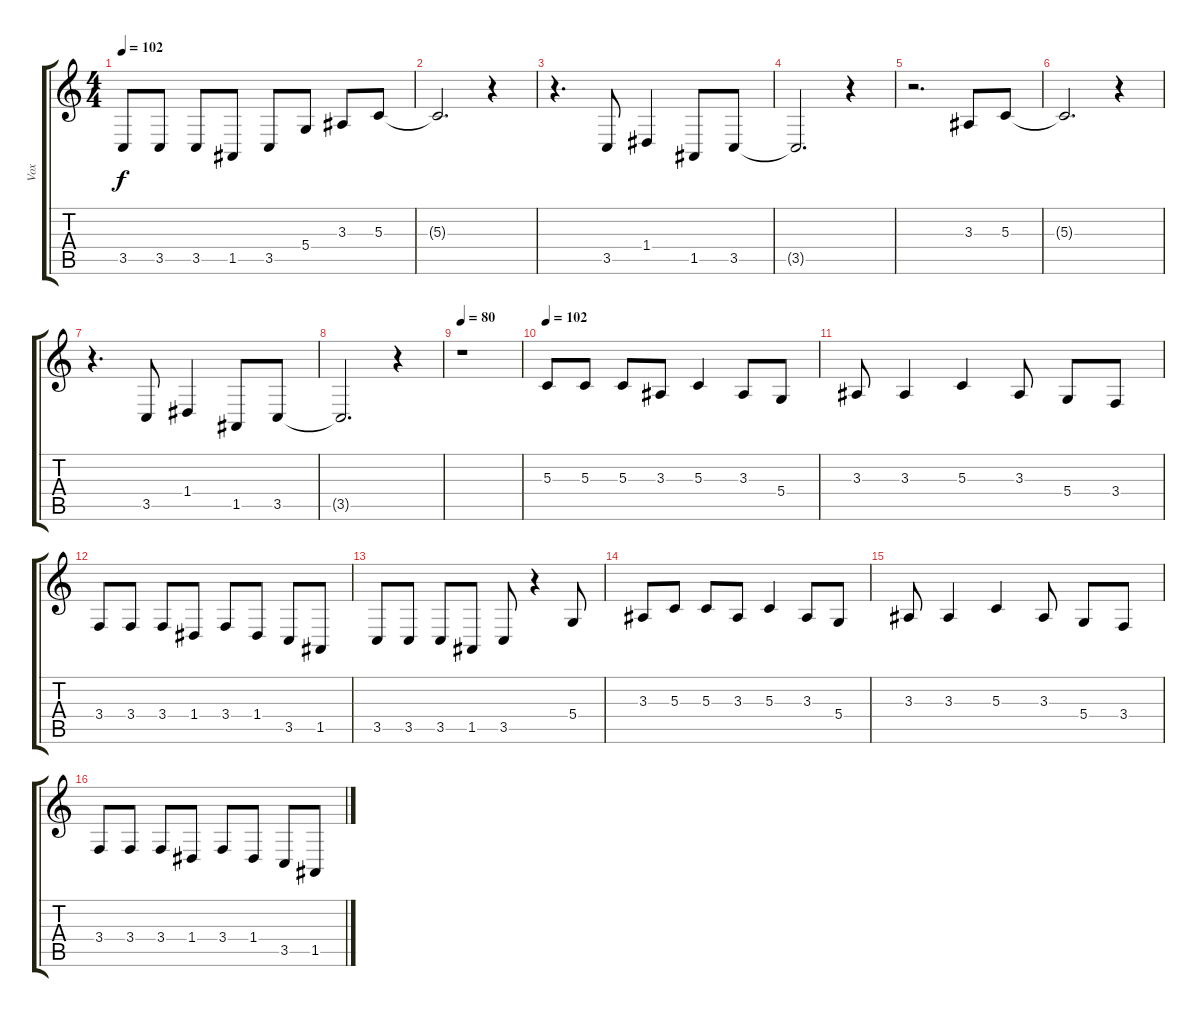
\track ("Vox" "Vox") {instrument tenorsax}
\staff {score tabs}
\tuning (E4 B3 G3 D3 A2 E2) {hide}
\ts (4 4)
\tempo 102
\clef g2
\ks c
3.5.8{dy f} 3.5.8 3.5.8 1.5.8 3.5.8 5.4.8 3.3.8 5.3.8 |
5.3{t}.2{d} r.4 |
r.4{d} 3.5.8 1.4.4 1.5.8 3.5.8 |
3.5{t}.2{d} r.4 |
r.2{d} 3.3.8 5.3.8 |
5.3{t}.2{d} r.4 |
r.4{d} 3.5.8 1.4.4 1.5.8 3.5.8 |
3.5{t}.2{d} r.4 |
\tempo 80
r.1 |
\tempo 102
5.3.8 5.3.8 5.3.8 3.3.8 5.3.4 3.3.8 5.4.8 |
3.3.8 3.3.4 5.3.4 3.3.8 5.4.8 3.4.8 |
3.4.8 3.4.8 3.4.8 1.4.8 3.4.8 1.4.8 3.5.8 1.5.8 |
3.5.8 3.5.8 3.5.8 1.5.8 3.5.8 r.4 5.4.8 |
3.3.8 5.3.8 5.3.8 3.3.8 5.3.4 3.3.8 5.4.8 |
3.3.8 3.3.4 5.3.4 3.3.8 5.4.8 3.4.8 |
3.4.8 3.4.8 3.4.8 1.4.8 3.4.8 1.4.8 3.5.8 1.5.8
